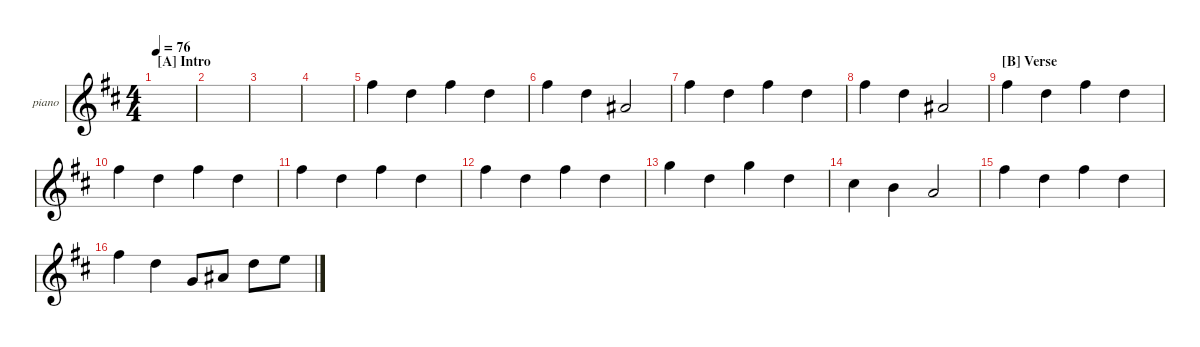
\defaultSystemsLayout 4
\hideDynamics
\bracketExtendMode nobrackets
\firstSystemTrackNameOrientation horizontal
\otherSystemsTrackNameOrientation horizontal
\track ("piano" "piano") {instrument xylophone}
\staff {score}
\tuning (E4 B3 G3 D3 A2 E2)
\ts (4 4)
\section ("A" "Intro")
\tempo 76
\clef g2
\ks d
|
|
|
|
14.1{acc #}.4{beam Down} 15.2{acc forcenatural}.4{beam Down} 14.1{acc #}.4{beam Down} 15.2{acc forcenatural}.4{beam Down} |
14.1{acc #}.4{beam Down} 15.2{acc forcenatural}.4{beam Down} 15.3{acc #}.2{beam Up} |
14.1{acc #}.4{beam Down} 15.2{acc forcenatural}.4{beam Down} 14.1{acc #}.4{beam Down} 15.2{acc forcenatural}.4{beam Down} |
14.1{acc #}.4{beam Down} 15.2{acc forcenatural}.4{beam Down} 15.3{acc #}.2{beam Up} |
\section ("B" "Verse")
14.1{acc #}.4{beam Down} 15.2{acc forcenatural}.4{beam Down} 14.1{acc #}.4{beam Down} 15.2{acc forcenatural}.4{beam Down} |
14.1{acc #}.4{beam Down} 15.2{acc forcenatural}.4{beam Down} 14.1{acc #}.4{beam Down} 15.2{acc forcenatural}.4{beam Down} |
14.1{acc #}.4{beam Down} 15.2{acc forcenatural}.4{beam Down} 14.1{acc #}.4{beam Down} 15.2{acc forcenatural}.4{beam Down} |
14.1{acc #}.4{beam Down} 15.2{acc forcenatural}.4{beam Down} 14.1{acc #}.4{beam Down} 15.2{acc forcenatural}.4{beam Down} |
15.1{acc forcenatural}.4{beam Down} 15.2{acc forcenatural}.4{beam Down} 15.1{acc forcenatural}.4{beam Down} 15.2{acc forcenatural}.4{beam Down} |
14.2{acc #}.4{beam Down} 12.2{acc forcenatural}.4{beam Down} 14.3{acc forcenatural}.2{beam Up} |
14.1{acc #}.4{beam Down} 15.2{acc forcenatural}.4{beam Down} 14.1{acc #}.4{beam Down} 15.2{acc forcenatural}.4{beam Down} |
14.1{acc #}.4{beam Down} 15.2{acc forcenatural}.4{beam Down} 12.3{acc forcenatural}.8{beam Up} 15.3{acc #}.8{beam Up} 15.2{acc forcenatural}.8{beam Down} 12.1{acc forcenatural}.8{beam Down}
